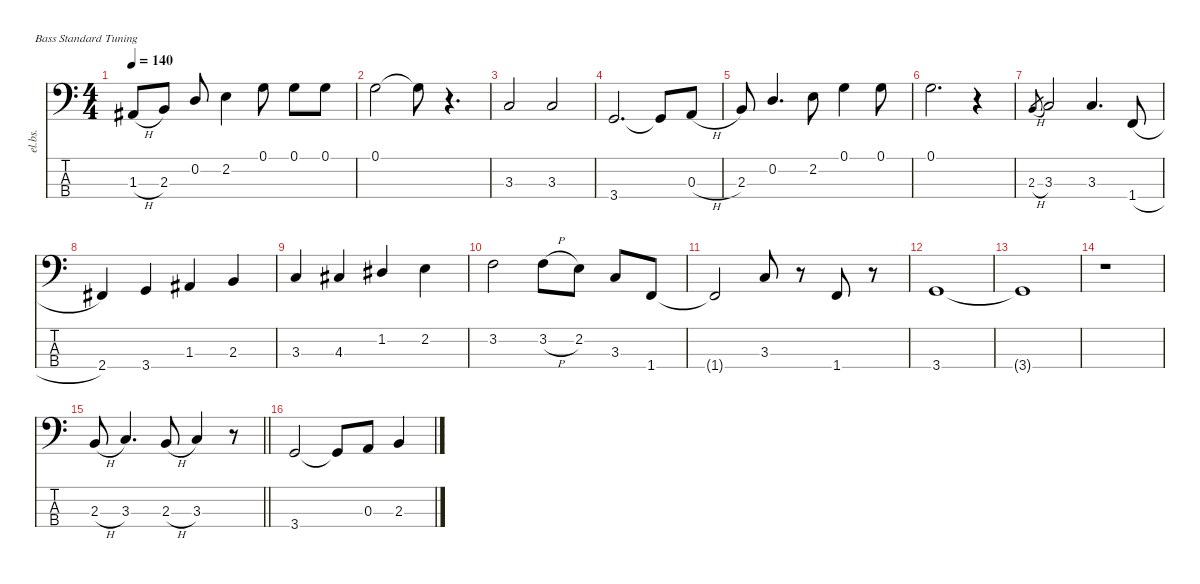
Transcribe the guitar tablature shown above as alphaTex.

\defaultSystemsLayout 4
\hideDynamics
\bracketExtendMode nobrackets
\otherSystemsTrackNameOrientation horizontal
\track ("Bass" "el.bs.") {defaultSystemsLayout 4 instrument electricbassfinger}
\staff {score tabs}
\tuning (G2 D2 A1 E1)
\ts (4 4)
\tempo 140
\clef f4
\ks c
1.3{h acc #}.8{dy f beam Up} 2.3.8{beam Up} 0.2.8{beam Up} 2.2.4{beam Down} 0.1.8{beam Down} 0.1.8{beam Down} 0.1.8{beam Down} |
0.1.2{beam Down} 0.1{t}.8{beam Down} r.4{d beam Down} |
3.3.2{beam Up} 3.3.2{beam Up} |
3.4.2{d beam Up} 3.4{t}.8{beam Up} 0.3{h}.8{beam Up} |
2.3.8{beam Up} 0.2.4{d beam Up} 2.2.8{beam Down} 0.1.4{beam Down} 0.1.8{beam Down} |
0.1.2{d beam Down} r.4{beam Down} |
2.3{h}.8{gr dy mf beam Up} 3.3.2{dy f beam Up} 3.3.4{d beam Up} 1.4{h}.8{beam Up} |
2.4{acc #}.4{beam Up} 3.4.4{beam Up} 1.3{acc #}.4{beam Up} 2.3.4{beam Up} |
3.3.4{beam Up} 4.3{acc #}.4{beam Up} 1.2{acc #}.4{beam Up} 2.2.4{beam Down} |
3.2.2{beam Down} 3.2{h}.8{beam Down} 2.2.8{beam Down} 3.3.8{beam Up} 1.4.8{beam Up} |
1.4{t}.2{beam Up} 3.3.8{beam Up} r.8{beam Up} 1.4.8{beam Up} r.8{beam Up} |
3.4.1{beam Up} |
3.4{t}.1{beam Up} |
r.1{beam Down} |
\barLineRight lightlight
2.3{h}.8{beam Up} 3.3.4{d beam Up} 2.3{h}.8{beam Up} 3.3.4{beam Up} r.8{beam Up} |
3.4.2{beam Up} 3.4{t}.8{beam Up} 0.3.8{beam Up} 2.3.4{beam Up}
